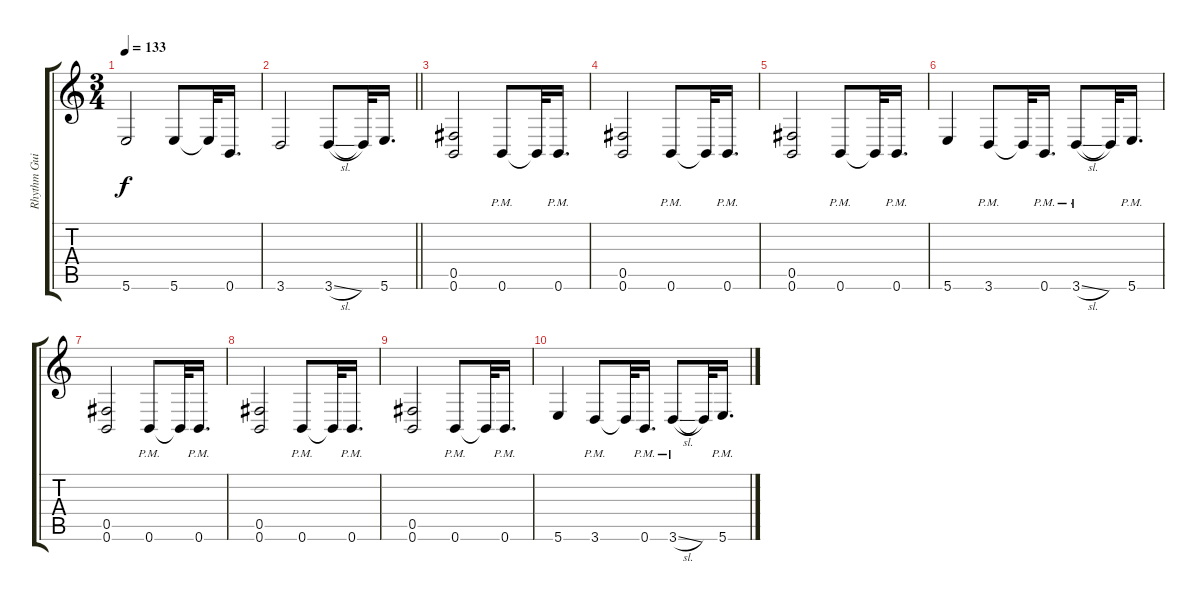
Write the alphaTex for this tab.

\track ("Rhythm Guitar" "Rhythm Gui") {instrument distortionguitar}
\staff {score tabs}
\tuning (Db4 Ab3 E3 B2 Gb2 B1) {hide}
\ts (3 4)
\tempo 133
\clef g2
\ks c
5.6.2{dy f} 5.6.8 5.6{t}.32 0.6.16{d} |
\barLineRight lightlight
3.6.2 3.6{sl}.8 3.6{t}.32 5.6.16{d} |
\section ("" "")
(0.5 0.6).2 0.6{pm}.8 0.6{t}.32 0.6{pm}.16{d} |
(0.5 0.6).2 0.6{pm}.8 0.6{t}.32 0.6{pm}.16{d} |
(0.5 0.6).2 0.6{pm}.8 0.6{t}.32 0.6{pm}.16{d} |
5.6.4 3.6{pm}.8 3.6{t}.32 0.6{pm}.16{d} 3.6{sl pm}.8 3.6{t}.32 5.6{pm}.16{d} |
(0.5 0.6).2 0.6{pm}.8 0.6{t}.32 0.6{pm}.16{d} |
(0.5 0.6).2 0.6{pm}.8 0.6{t}.32 0.6{pm}.16{d} |
(0.5 0.6).2 0.6{pm}.8 0.6{t}.32 0.6{pm}.16{d} |
5.6.4 3.6{pm}.8 3.6{t}.32 0.6{pm}.16{d} 3.6{sl pm}.8 3.6{t}.32 5.6{pm}.16{d}
